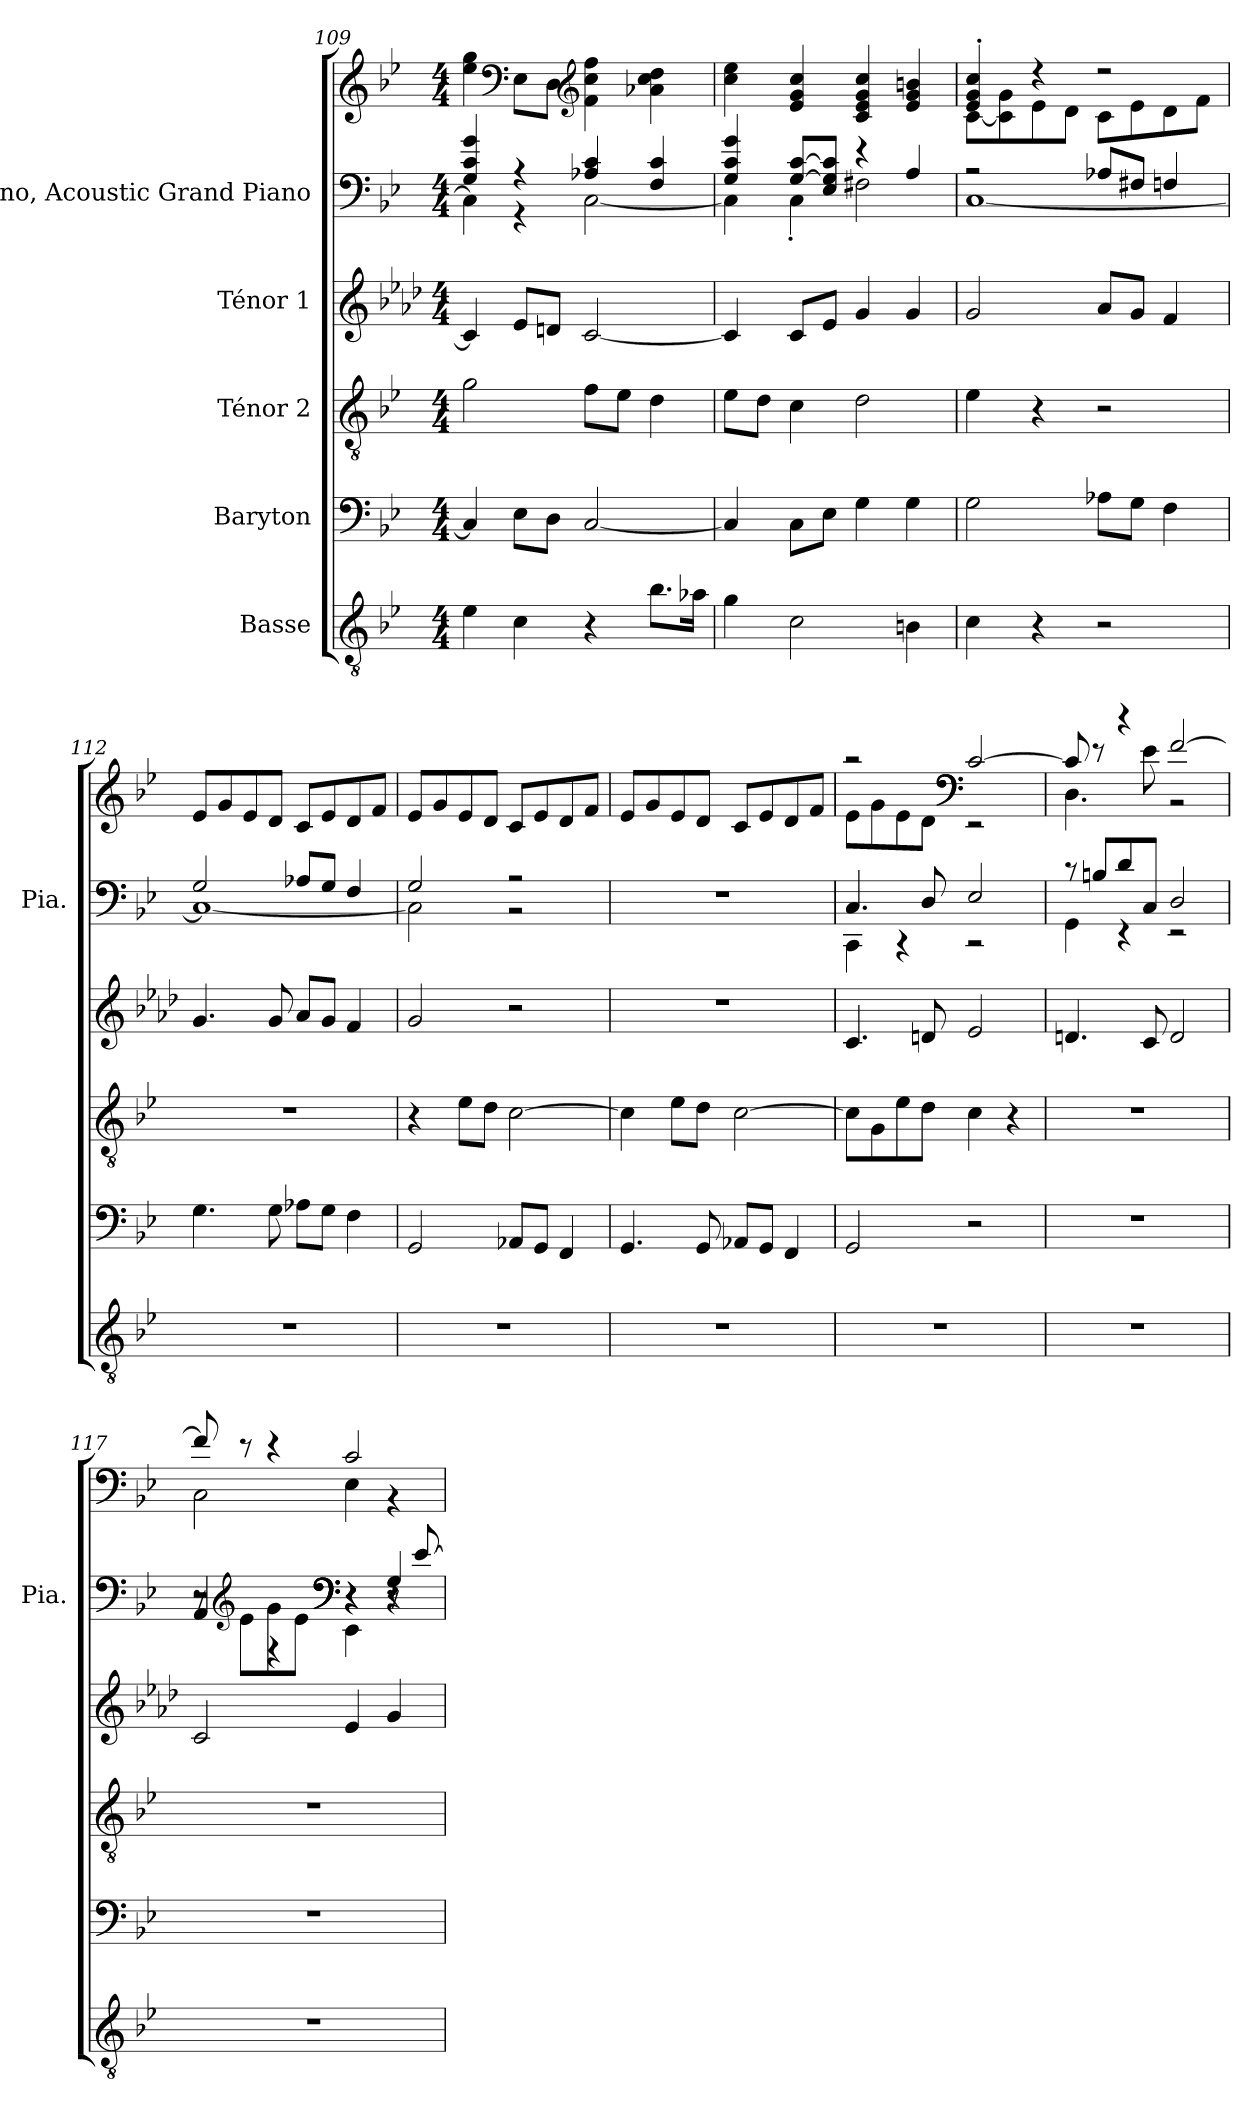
**kern	**kern	**kern	**kern	**kern	**kern
*part5	*part4	*part3	*part2	*part1	*part1
*staff6	*staff5	*staff4	*staff3	*staff2	*staff1
*I"Basse	*I"Baryton	*I"Ténor 2	*I"Ténor 1	*I"Piano, Acoustic Grand Piano	*
*	*	*	*	*I'Pia.	*
!!LO:PB:g=z
*clefGv2	*clefF4	*clefGv2	*clefG2	*clefF4	*clefG2
*	*	*	*ITrd8c14	*	*
*k[b-e-]	*k[b-e-]	*k[b-e-]	*k[b-e-a-d-]	*k[b-e-]	*k[b-e-]
*M4/4	*M4/4	*M4/4	*M4/4	*M4/4	*M4/4
=109	=109	=109	=109	=109	=109
*	*	*	*	*^	*
4e-\	4C/]	2g\	4C/]	4G/ 4c/ 4g/	4C\]	4ee-\ 4gg\
*	*	*	*	*	*	*clefF4
4c\	8E-\L	.	8E-/L	4r	4r	8E-\L
.	8D\J	.	8Dn/J	.	.	8D\J
*	*	*	*	*	*	*clefG2
4r	[2C/	8f\L	[2C/	4A-X/ 4c/	[2C\	4f\ 4cc\ 4ff\
.	.	8e-\J	.	.	.	.
8.b-\L	.	4d\	.	4F/ 4c/	.	4a-X\ 4cc\ 4dd\
16a-X\Jk	.	.	.	.	.	.
=110	=110	=110	=110	=110	=110	=110
4g\	4C/]	8e-\L	4C/]	4G/ 4c/ 4g/	4C\]	4cc\ 4ee-\
.	.	8d\J	.	.	.	.
2c\	8C\L	4c\	8C/L	[8G/ [8c/L	4C'\	4e-/ 4g/ 4cc/
.	8E-\J	.	8E-/J	8E-/ 8G/] 8c/]J	.	.
.	4G\	2d\	4G/	4r	2F#X\	4c/ 4e-/ 4g/ 4cc/
4Bn\	4G\	.	4G/	4A/	.	4e-/ 4g/ 4bn/
=111	=111	=111	=111	=111	=111	=111
*	*	*	*	*	*	*^
4c\	2G\	4e-\	2G/	2r	[1C	4e-/' 4g/' 4cc/'	[8c\L
.	.	.	.	.	.	.	8c\] 8g\
4r	.	4r	.	.	.	4r	8e-\
.	.	.	.	.	.	.	8d\J
2r	8A-X\L	2r	8A-/L	8A-X/L	.	2r	8c\L
.	8G\J	.	8G/J	8F#X/J	.	.	8e-\
.	4F\	.	4F/	4Fn/	.	.	8d\
.	.	.	.	.	.	.	8f\J
*	*	*	*	*	*	*v	*v
!!LO:LB:g=z
=112	=112	=112	=112	=112	=112	=112
1r	4.G\	1r	4.G/	2G/	1C_	8e-/L
.	.	.	.	.	.	8g/
.	.	.	.	.	.	8e-/
.	8G\	.	8G/	.	.	8d/J
.	8A-X\L	.	8A-/L	8A-X/L	.	8c/L
.	8G\J	.	8G/J	8G/J	.	8e-/
.	4F\	.	4F/	4F/	.	8d/
.	.	.	.	.	.	8f/J
=113	=113	=113	=113	=113	=113	=113
1r	2GG/	4r	2G/	2G/	2C\]	8e-/L
.	.	.	.	.	.	8g/
.	.	8e-\L	.	.	.	8e-/
.	.	8d\J	.	.	.	8d/J
.	8AA-X/L	[2c\	2r	2r	2r	8c/L
.	8GG/J	.	.	.	.	8e-/
.	4FF/	.	.	.	.	8d/
.	.	.	.	.	.	8f/J
*	*	*	*	*v	*v	*
=114	=114	=114	=114	=114	=114
1r	4.GG/	4c\]	1r	1r	8e-/L
.	.	.	.	.	8g/
.	.	8e-\L	.	.	8e-/
.	8GG/	8d\J	.	.	8d/J
.	8AA-X/L	[2c\	.	.	8c/L
.	8GG/J	.	.	.	8e-/
.	4FF/	.	.	.	8d/
.	.	.	.	.	8f/J
=115	=115	=115	=115	=115	=115
*	*	*	*	*^	*^
1r	2GG/	8c\L]	4.C/	4.C/	4CC\	2r	8e-\L
.	.	8G\	.	.	.	.	8g\
.	.	8e-\	.	.	4r	.	8e-\
.	.	8d\J	8Dn/	8D/	.	.	8d\J
*	*	*	*	*	*	*clefF4	*
.	2r	4c\	2E-/	2E-/	2r	[2c/	2r
.	.	4r	.	.	.	.	.
!!LO:PB:g=z	!!
=116	=116	=116	=116	=116	=116	=116	=116
1r	1r	1r	4.Dn/	8r	4GG\	8c/]	4.D\
.	.	.	.	8Bn/L	.	8r	.
.	.	.	.	8d/	4r	4r	.
.	.	.	8C/	8C/J	.	.	8e-\
.	.	.	2D/	2D/	2r	[2f/	2r
=117	=117	=117	=117	=117	=117	=117	=117
*	*	*	*	*	*^	*	*
1r	1r	1r	2C/	2r	8r	4AA/	8f/]	2C\
*	*	*	*	*clefG2	*	*	*	*
.	.	.	.	.	8e-\L	.	8r	.
.	.	.	.	.	8g\	4r	4r	.
.	.	.	.	.	8e-\J	.	.	.
*	*	*	*	*clefF4	*	*	*	*
.	.	.	4E-/	4r	4EE-\	4r	2c/	4E-\
.	.	.	4G/	8r	4r	4G/	.	4r
.	.	.	.	[8e-/	.	.	.	.
*	*	*	*	*v	*v	*v	*	*
*	*	*	*	*	*v	*v
=	=	=	=	=	=
*-	*-	*-	*-	*-	*-
